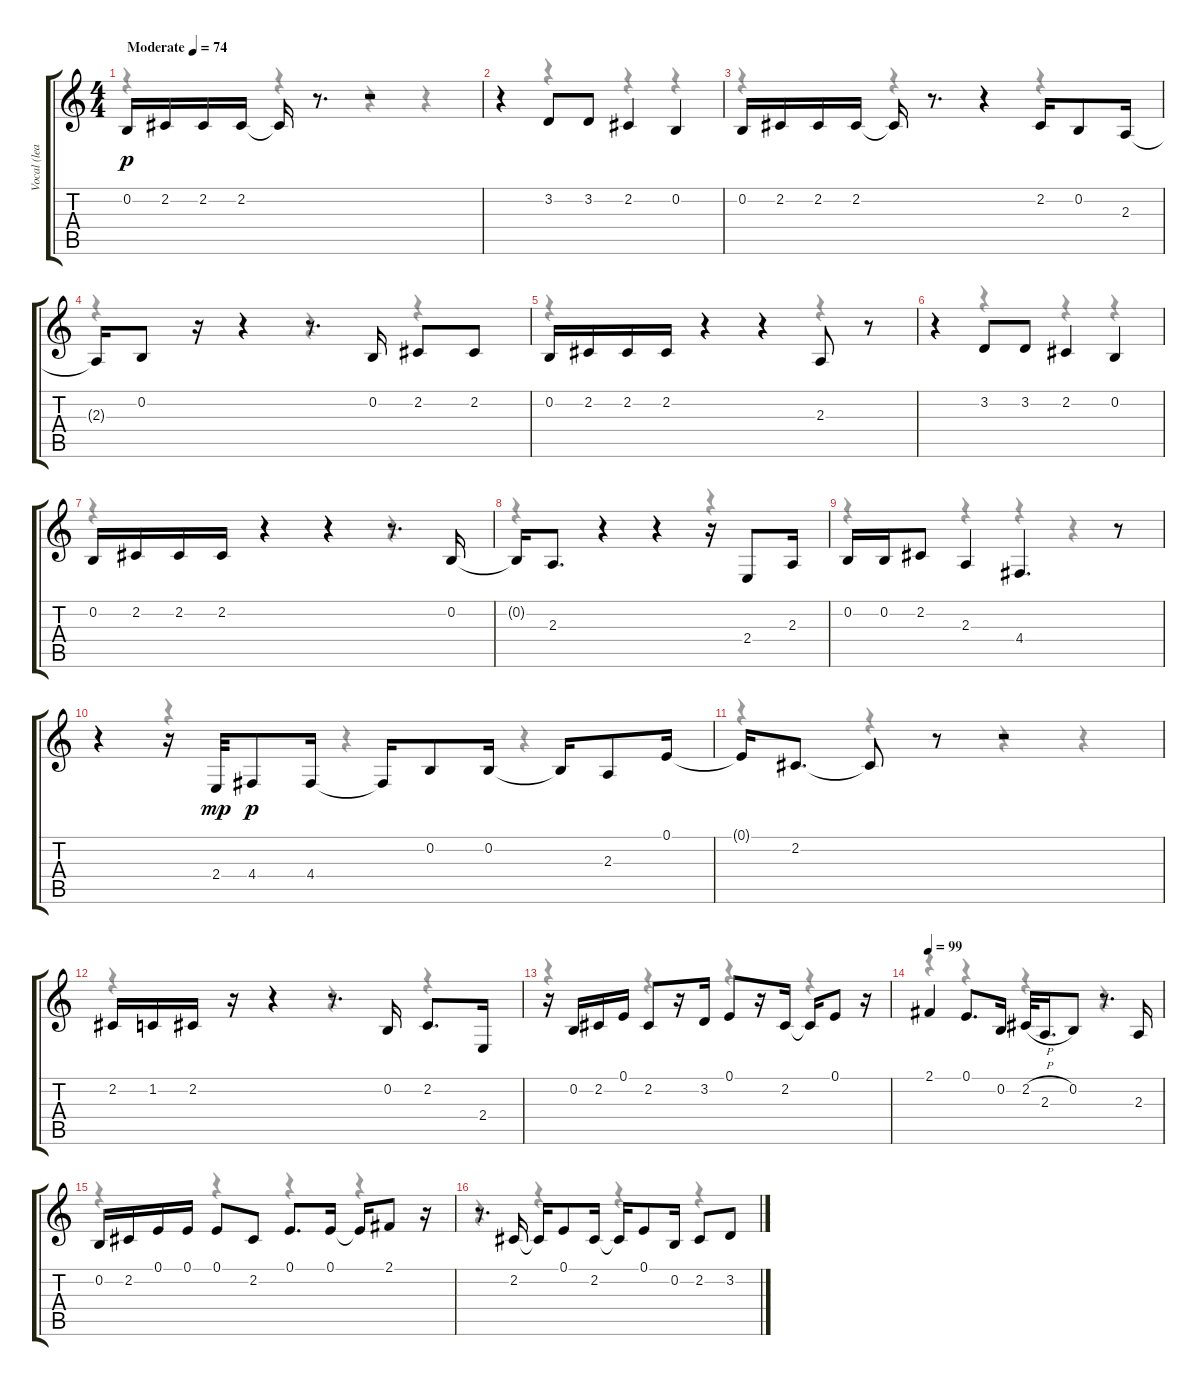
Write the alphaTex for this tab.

\track ("Vocal (lead)" "Vocal (lea") {instrument accordion}
\staff {score tabs}
\tuning (E4 B3 G3 D3 A2 E2) {hide}
\voice
\ts (4 4)
\tempo (74 "Moderate")
\clef g2
\ks c
0.2.16{dy p instrument accordion} 2.2.16 2.2.16 2.2.16 2.2{t}.16 r.8{d} r.2 |
r.4 3.2.8 3.2.8 2.2.4 0.2.4 |
0.2.16 2.2.16 2.2.16 2.2.16 2.2{t}.16 r.8{d} r.4 2.2.16 0.2.8 2.3.16 |
2.3{t}.16 0.2.8 r.16 r.4 r.8{d} 0.2.16 2.2.8 2.2.8 |
0.2.16 2.2.16 2.2.16 2.2.16 r.4 r.4 2.3.8 r.8 |
r.4 3.2.8 3.2.8 2.2.4 0.2.4 |
0.2.16 2.2.16 2.2.16 2.2.16 r.4 r.4 r.8{d} 0.2.16 |
0.2{t}.16 2.3.8{d} r.4 r.4 r.16 2.4.8 2.3.16 |
0.2.16 0.2.16 2.2.8 2.3.4 4.4.4{d} r.8 |
r.4 r.16 2.4.32{dy mp} 4.4.8{dy p} 4.4.16 4.4{t}.16 0.2.8 0.2.16 0.2{t}.16 2.3.8 0.1.16 |
0.1{t}.16 2.2.8{d} 2.2{t}.8 r.8 r.2 |
2.2.16 1.2.16 2.2.16 r.16 r.4 r.8{d} 0.2.16 2.2.8{d} 2.4.16 |
r.16 0.2.16 2.2.16 0.1.16 2.2.8 r.16 3.2.16 0.1.8 r.16 2.2.16 2.2{t}.16 0.1.8 r.16 |
\tempo 99
2.1.4 0.1.8{d} 0.2.16 2.2{h}.32 2.3.16{d} 0.2.8 r.8{d} 2.3.16 |
0.2.16 2.2.16 0.1.16 0.1.16 0.1.8 2.2.8 0.1.8{d} 0.1.16 0.1{t}.16 2.1.8 r.16 |
r.8{d} 2.2.16 2.2{t}.16 0.1.8 2.2.16 2.2{t}.16 0.1.8 0.2.16 2.2.8 3.2.8
\voice
\clef g2
\ottava regular
\simile none
\ks c
r.4{dy f} r.4 r.4 r.4 |
r.4 r.4 r.4 r.4 |
r.4 r.4 r.4 r.4 |
r.4 r.4 r.4 r.4 |
r.4 r.4 r.4 r.4 |
r.4 r.4 r.4 r.4 |
r.4 r.4 r.4 r.4 |
r.4 r.4 r.4 r.4 |
r.4 r.4 r.4 r.4 |
r.4 r.4 r.4 r.4 |
r.4 r.4 r.4 r.4 |
r.4 r.4 r.4 r.4 |
r.4 r.4 r.4 r.4 |
r.4 r.4 r.4 r.4 |
r.4 r.4 r.4 r.4 |
r.4 r.4 r.4 r.4
